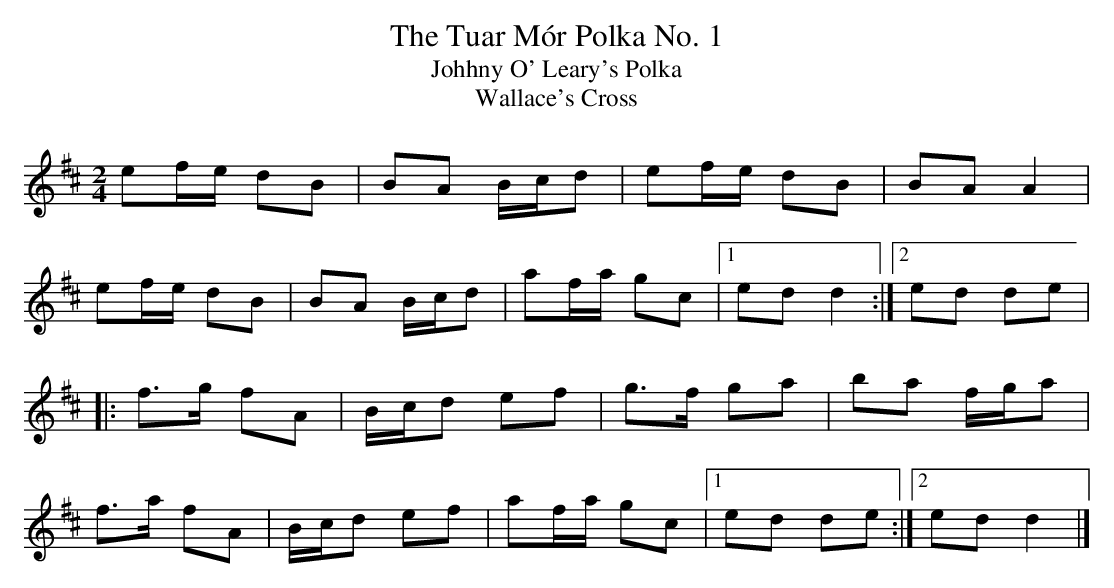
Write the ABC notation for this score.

X:1
T:Tuar Mór Polka No. 1, The
T:Johhny O' Leary's Polka
T:Wallace's Cross
M:2/4
L:1/8
K:D
ef/2e/2 dB|BA B/2c/2d|ef/2e/2 dB|BA A2|!
ef/2e/2 dB|BA B/2c/2d|af/2a/2 gc|1ed d2:|2ed de|!
|:f>g fA|B/2c/2d ef|g>f ga|ba f/2g/2a|!
f>a fA|B/2c/2d ef|af/2a/2 gc|1ed de:|2ed d2|]!
